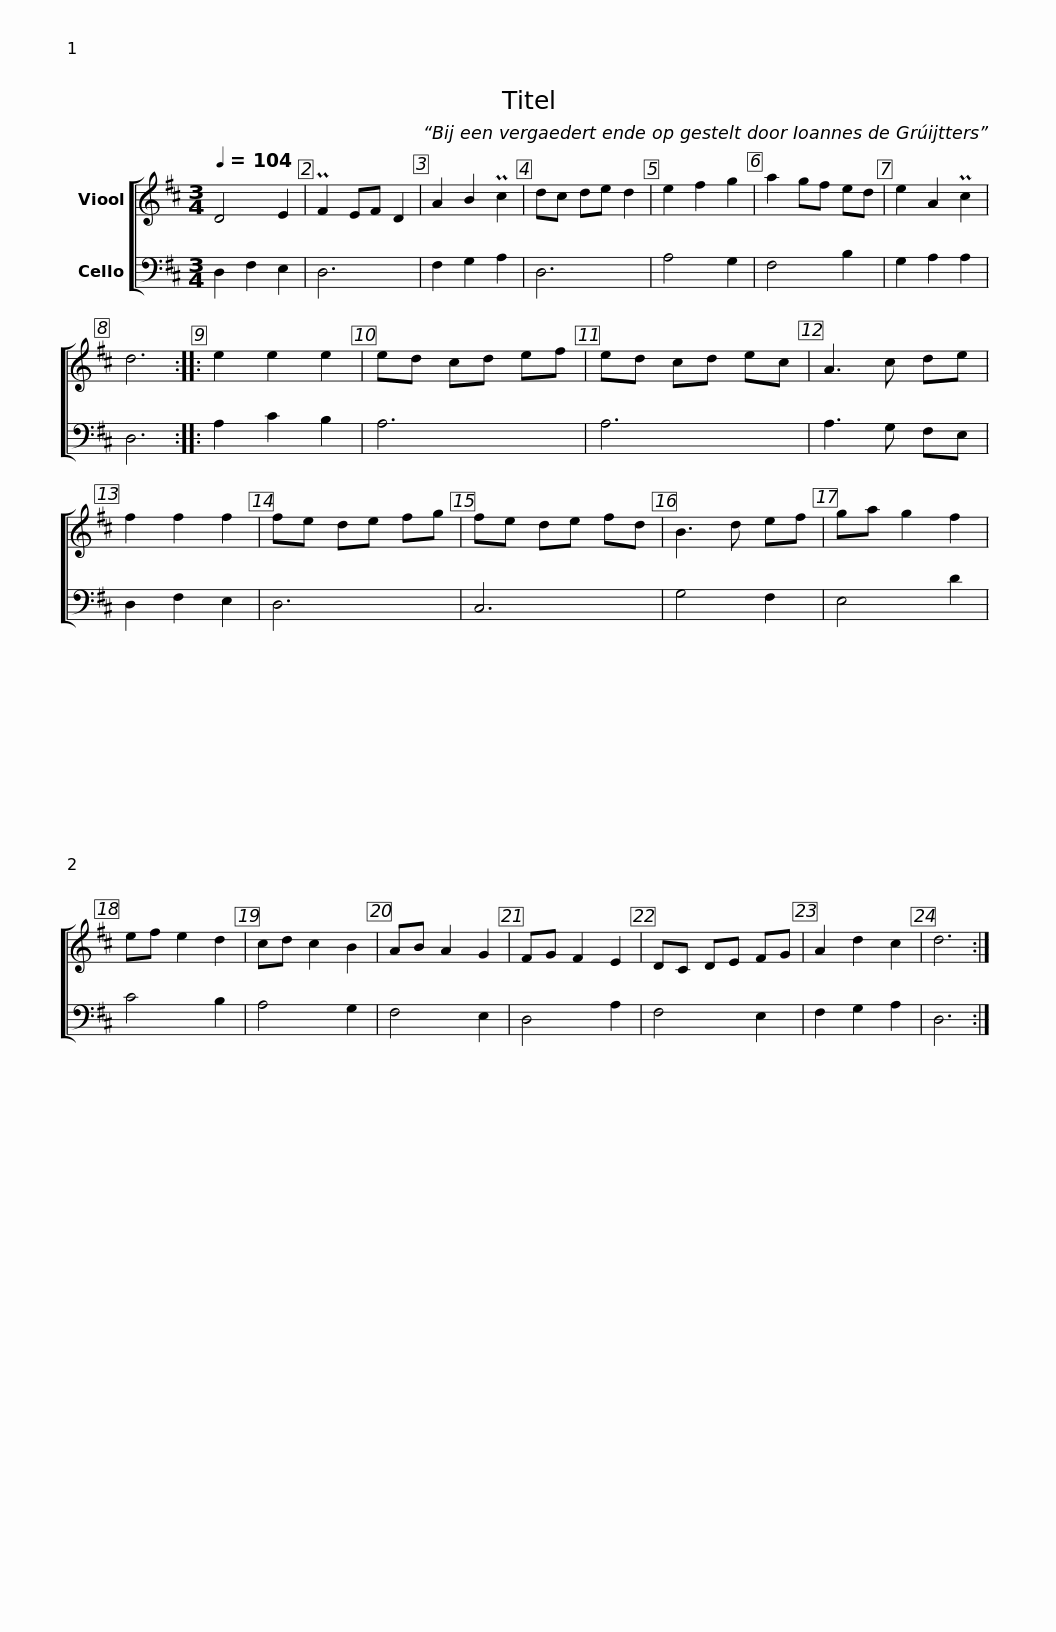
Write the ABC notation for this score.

X:1
%%score [ 1 2 ]
L:1/8
Q:1/4=104
M:3/4
I:linebreak $
K:D
V:1 treble
V:2 bass
V:1
 D4 E2 | PF2 EF D2 | A2 B2 Pc2 | dc de d2 |$ e2 f2 g2 | %5
 a2 gf ed | e2 A2 Pc2 | d6 ::$ e2 e2 e2 | ed cd ef | %10
 ed cd ec | A3 c de |$ f2 f2 f2 | fe de fg | fe de fd | %15
 B3 d ef |$ ga g2 f2 | ef e2 d2 | cd c2 B2 | AB A2 G2 |$ %20
 FG F2 E2 | DC DE FG | A2 d2 c2 | d6 :| %24
V:2
 D,2 F,2 E,2 | D,6 | F,2 G,2 A,2 | D,6 |$ A,4 G,2 | %5
 F,4 B,2 | G,2 A,2 A,2 | D,6 ::$ A,2 C2 B,2 | A,6 | %10
 A,6 | A,3 G, F,E, |$ D,2 F,2 E,2 | D,6 | C,6 | %15
 G,4 F,2 |$ E,4 D2 | C4 B,2 | A,4 G,2 | F,4 E,2 |$ %20
 D,4 A,2 | F,4 E,2 | F,2 G,2 A,2 | D,6 :| %24
